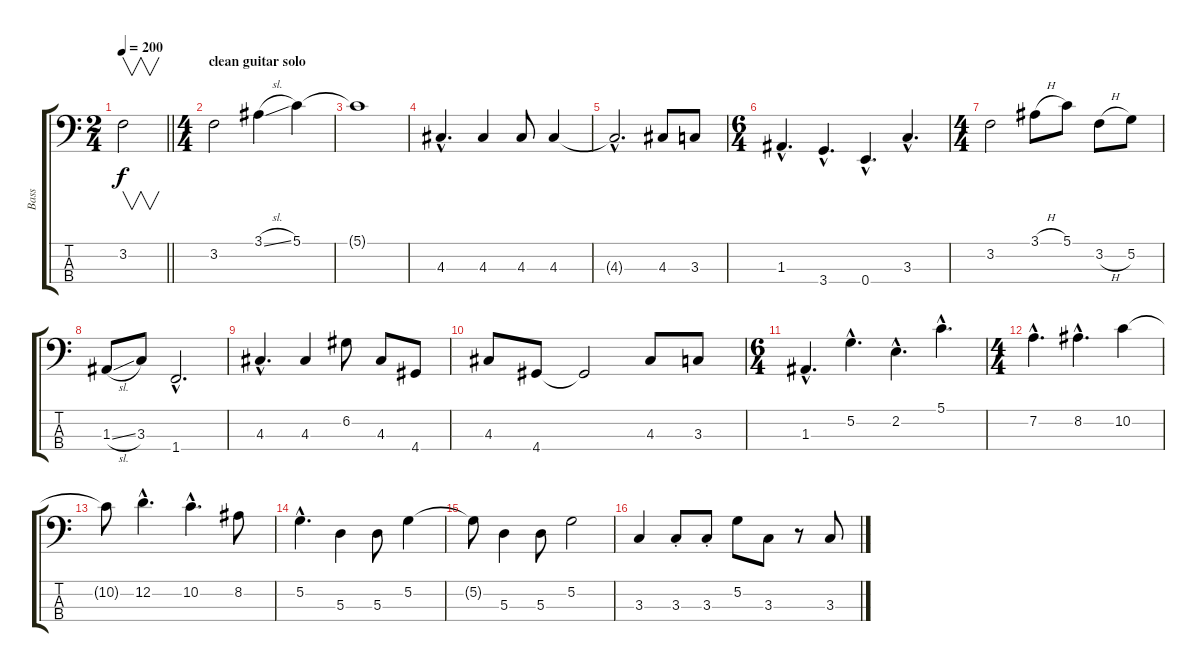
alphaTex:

\track ("Bass" "Bass") {instrument electricbassfinger}
\staff {score tabs}
\tuning (G2 D2 A1 E1) {hide}
\ts (2 4)
\tempo 200
\clef f4
\barLineRight lightlight
\ks c
3.2.2{v dy f} |
\ts (4 4)
\section ("" "clean guitar solo")
3.2.2 3.1{sl}.4 5.1.4 |
5.1{t}.1 |
4.3{hac}.4{d} 4.3.4 4.3.8 4.3.4 |
4.3{hac t}.2{d} 4.3.8 3.3.8 |
\ts (6 4)
1.3{hac}.4{d} 3.4{hac}.4{d} 0.4{hac}.4{d} 3.3{hac}.4{d} |
\ts (4 4)
3.2.2 3.1{h}.8 5.1.8 3.2{h}.8 5.2.8 |
1.3{sl}.8 3.3.8 1.4{hac}.2{d} |
4.3{hac}.4{d} 4.3.4 6.2.8 4.3.8 4.4.8 |
4.3.8 4.4.8 4.4{t}.2 4.3.8 3.3.8 |
\ts (6 4)
1.3{hac}.4{d} 5.2{hac}.4{d} 2.2{hac}.4{d} 5.1{hac}.4{d} |
\ts (4 4)
7.2{hac}.4{d} 8.2{hac}.4{d} 10.2.4 |
10.2{t}.8 12.2{hac}.4{d} 10.2{hac}.4{d} 8.2.8 |
5.2{hac}.4{d} 5.3.4 5.3.8 5.2.4 |
5.2{t}.8 5.3.4 5.3.8 5.2.2 |
3.3.4 3.3{st}.8 3.3{st}.8 5.2.8 3.3.8 r.8 3.3.8
